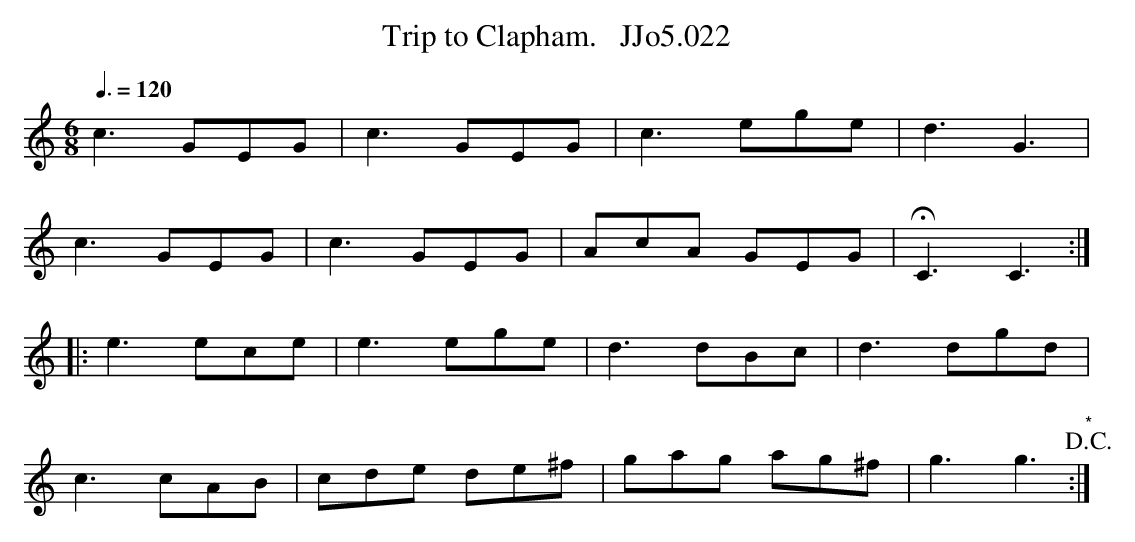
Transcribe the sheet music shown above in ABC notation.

X:1
T:Trip to Clapham.   JJo5.022
M:6/8
L:1/8
Q:3/8=120
K:C
c3 GEG|c3 GEG|c3 ege|d3G3|
c3 GEG|c3 GEG|AcA GEG|!fermata!C3C3 :|
|:e3 ece|e3 ege|d3 dBc|d3 dgd|
c3 cAB|cde de^f|gag ag^f|g3g3 !D.C.! "*" :|
